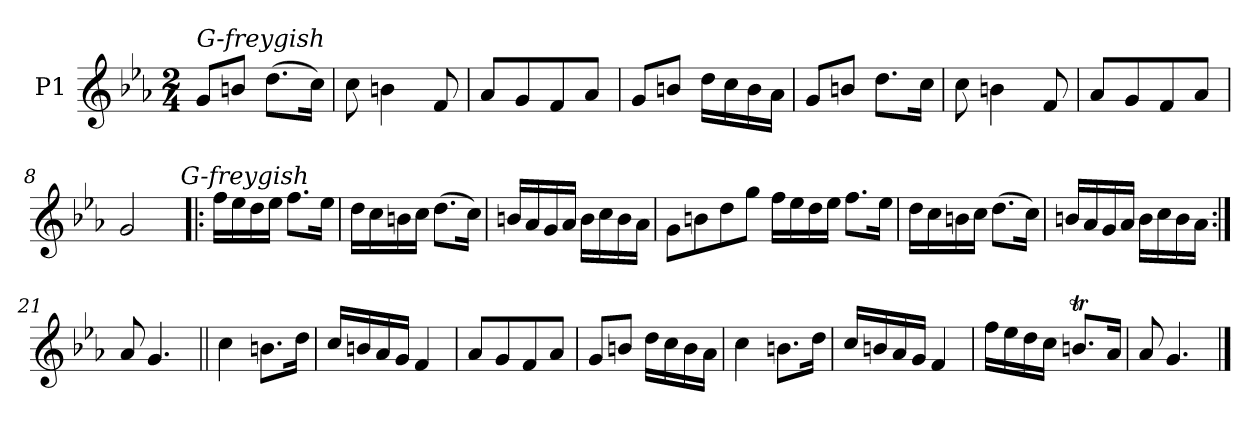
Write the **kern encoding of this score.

**kern
*part1
*staff1
*I"P1
*clefG2
*k[b-e-a-]
*M2/4
=1
!LO:TX:a:i:t=G-freygish
8gL
8bnJ
(8.ddL
16ccJk)
=2
8cc
4bn
8f
=3
8a-L
8g
8f
8a-J
=4
8gL
8bnJ
16ddLL
16cc
16b
16a-JJ
=5
8gL
8bnJ
8.ddL
16ccJk
=6
8cc
4bn
8f
=7
8a-L
8g
8f
8a-J
=8
2g
!LO:TX:a:i:t=G-freygish
=17!|:
16ffLL
16ee-
16dd
16ee-JJ
8.ffL
16ee-Jk
=18
16ddLL
16cc
16bn
16ccJJ
(8.ddL
16ccJk)
=19
16bnLL
16a-
16g
16a-JJ
16bLL
16cc
16b
16a-JJ
=20
8gL
8bn
8dd
8ggJ
16ffLL
16ee-
16dd
16ee-JJ
8.ffL
16ee-Jk
=18
16ddLL
16cc
16bn
16ccJJ
(8.ddL
16ccJk)
=19
16bnLL
16a-
16g
16a-JJ
16bLL
16cc
16b
16a-JJ
=21:|!
8a-
4.g
=22||
4cc
8.bnL
16ddJk
=23
16ccLL
16bn
16a-
16gJJ
4f
=24
8a-L
8g
8f
8a-J
=25
8gL
8bnJ
16ddLL
16cc
16b
16a-JJ
=26
4cc
8.bnL
16ddJk
=27
16ccLL
16bn
16a-
16gJJ
4f
=28
16ffLL
16ee-
16dd
16ccJJ
8.bntL
16a-Jk
=29
8a-
4.g
==
*-
